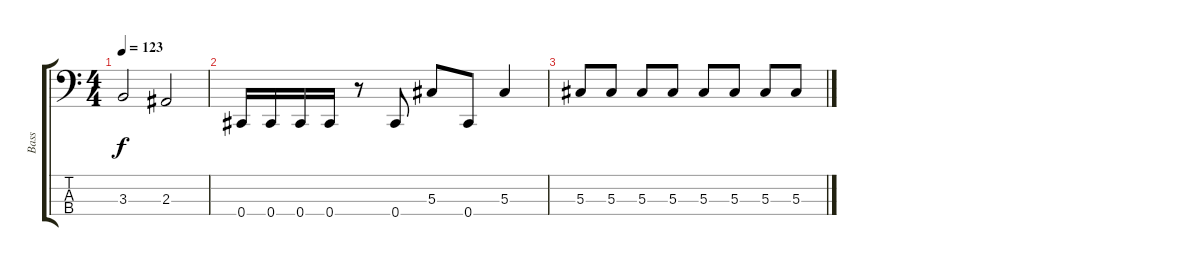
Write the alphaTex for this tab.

\track ("Bass" "Bass") {instrument electricbasspick}
\staff {score tabs}
\tuning (Gb2 Db2 Ab1 Db1) {hide}
\ts (4 4)
\tempo 123
\clef f4
\ks c
3.3{t}.2{dy f} 2.3.2 |
0.4.16 0.4.16 0.4.16 0.4.16 r.8 0.4.8 5.3.8 0.4.8 5.3.4 |
5.3.8 5.3.8 5.3.8 5.3.8 5.3.8 5.3.8 5.3.8 5.3.8
